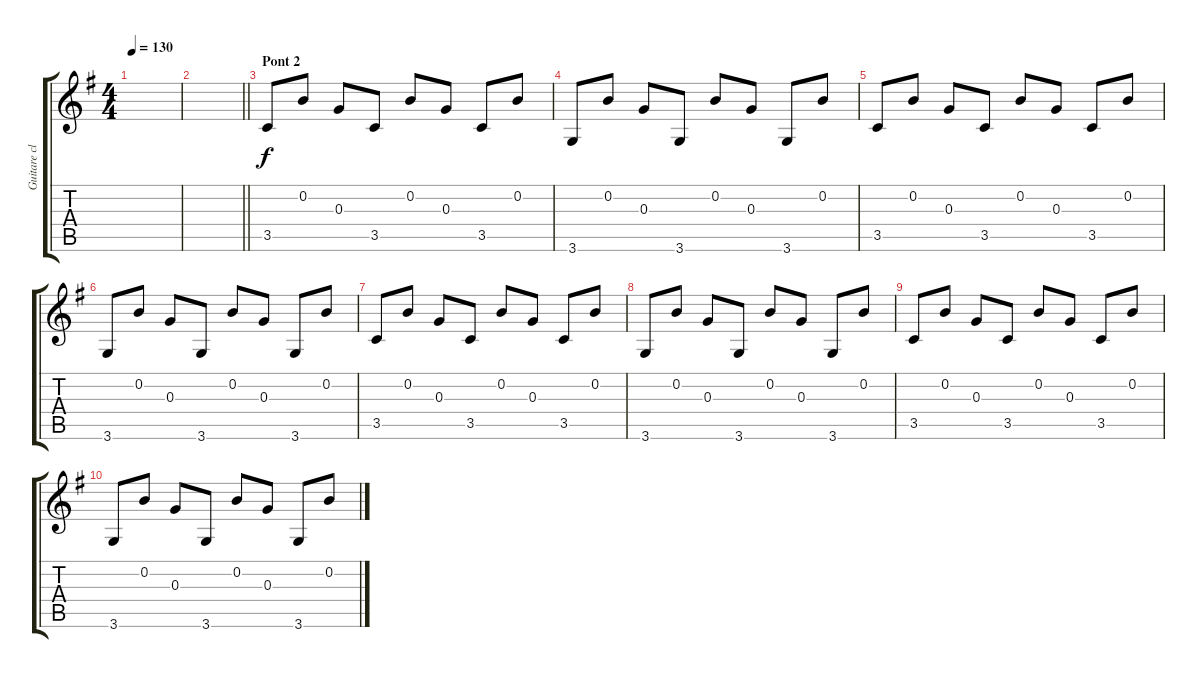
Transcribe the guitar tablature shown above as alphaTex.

\track ("Guitare clean" "Guitare cl") {instrument acousticguitarsteel}
\staff {score tabs}
\tuning (E4 B3 G3 D3 A2 E2) {hide}
\ts (4 4)
\tempo 130
\clef g2
\ks g
|
\barLineRight lightlight
|
\section ("" "Pont 2")
3.5.8 0.2.8 0.3.8 3.5.8 0.2.8 0.3.8 3.5.8 0.2.8 |
3.6.8 0.2.8 0.3.8 3.6.8 0.2.8 0.3.8 3.6.8 0.2.8 |
3.5.8 0.2.8 0.3.8 3.5.8 0.2.8 0.3.8 3.5.8 0.2.8 |
3.6.8 0.2.8 0.3.8 3.6.8 0.2.8 0.3.8 3.6.8 0.2.8 |
3.5.8 0.2.8 0.3.8 3.5.8 0.2.8 0.3.8 3.5.8 0.2.8 |
3.6.8 0.2.8 0.3.8 3.6.8 0.2.8 0.3.8 3.6.8 0.2.8 |
3.5.8 0.2.8 0.3.8 3.5.8 0.2.8 0.3.8 3.5.8 0.2.8 |
3.6.8 0.2.8 0.3.8 3.6.8 0.2.8 0.3.8 3.6.8 0.2.8
